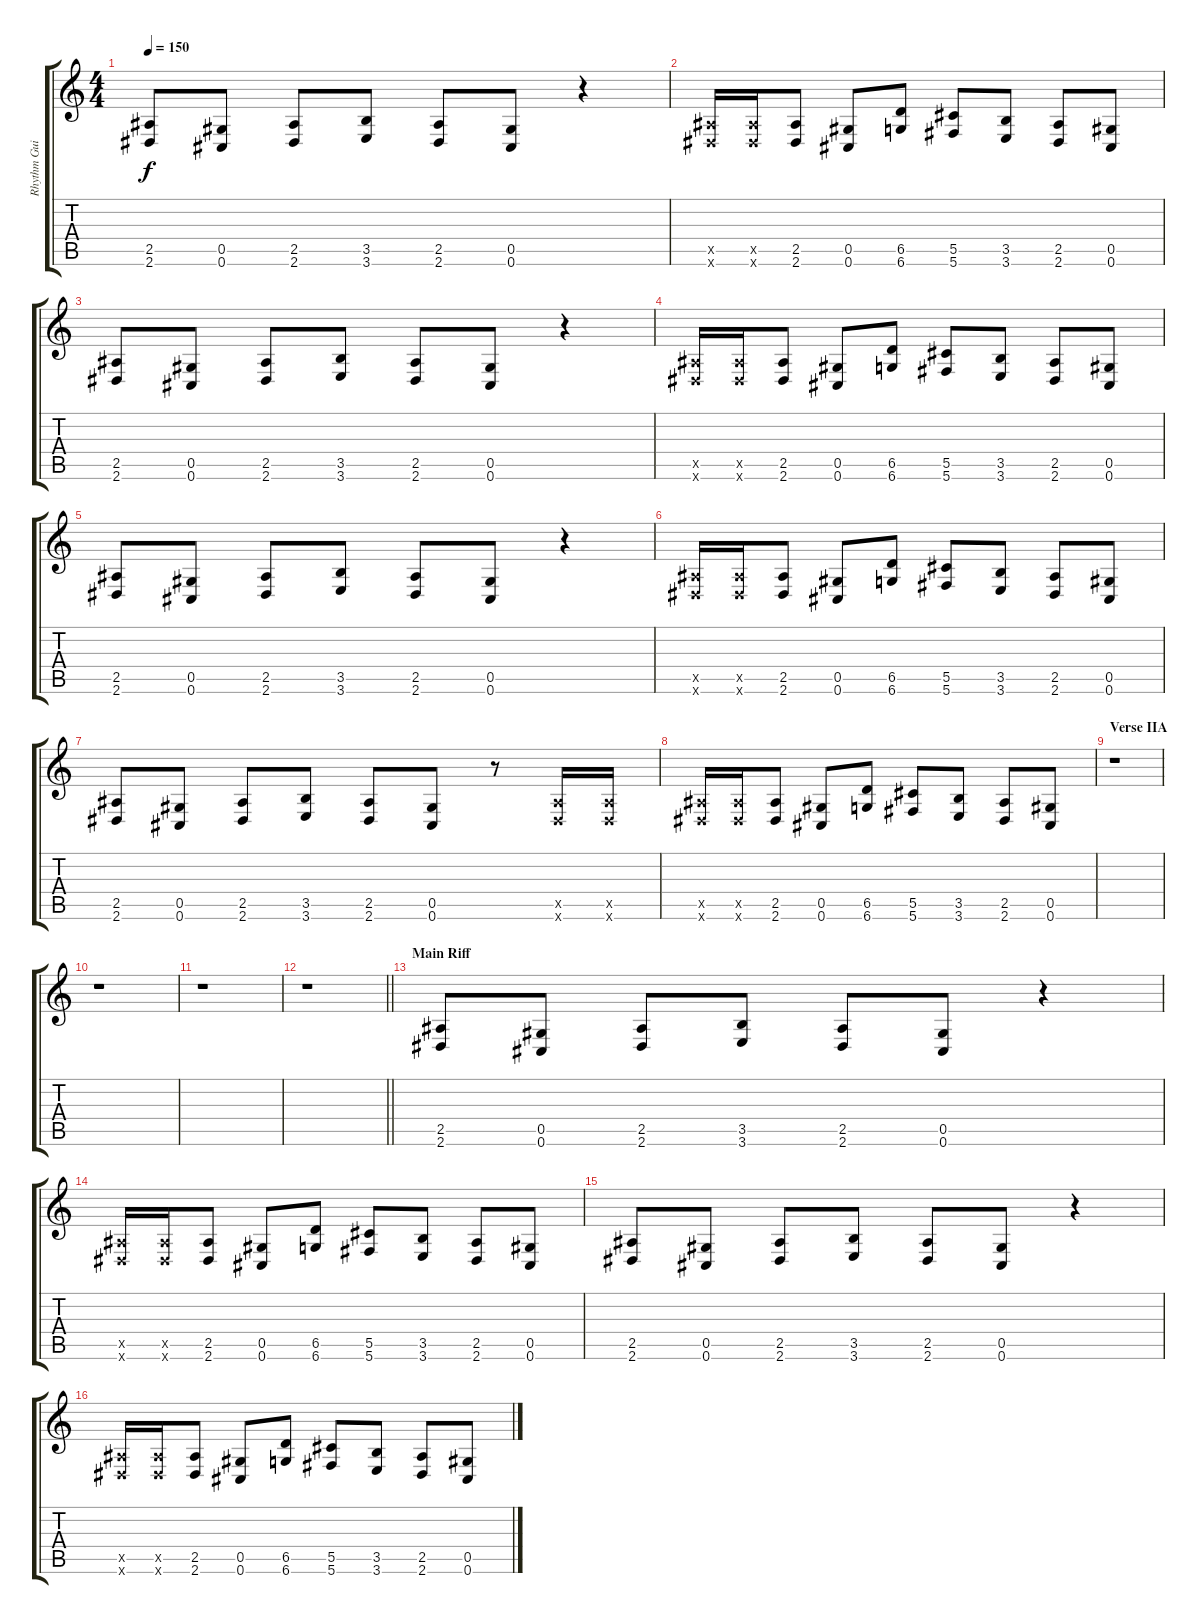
\track ("Rhythm Guitar I" "Rhythm Gui") {instrument distortionguitar}
\staff {score tabs}
\tuning (Eb4 Bb3 Gb3 Db3 Ab2 Db2) {hide}
\ts (4 4)
\tempo 150
\clef g2
\ks c
(2.5 2.6).8{dy f} (0.5 0.6).8 (2.5 2.6).8 (3.5 3.6).8 (2.5 2.6).8 (0.5 0.6).8 r.4 |
(2.5{x} 2.6{x}).16 (2.5{x} 2.6{x}).16 (2.5 2.6).8 (0.5 0.6).8 (6.5 6.6).8 (5.5 5.6).8 (3.5 3.6).8 (2.5 2.6).8 (0.5 0.6).8 |
(2.5 2.6).8 (0.5 0.6).8 (2.5 2.6).8 (3.5 3.6).8 (2.5 2.6).8 (0.5 0.6).8 r.4 |
(2.5{x} 2.6{x}).16 (2.5{x} 2.6{x}).16 (2.5 2.6).8 (0.5 0.6).8 (6.5 6.6).8 (5.5 5.6).8 (3.5 3.6).8 (2.5 2.6).8 (0.5 0.6).8 |
(2.5 2.6).8 (0.5 0.6).8 (2.5 2.6).8 (3.5 3.6).8 (2.5 2.6).8 (0.5 0.6).8 r.4 |
(2.5{x} 2.6{x}).16 (2.5{x} 2.6{x}).16 (2.5 2.6).8 (0.5 0.6).8 (6.5 6.6).8 (5.5 5.6).8 (3.5 3.6).8 (2.5 2.6).8 (0.5 0.6).8 |
(2.5 2.6).8 (0.5 0.6).8 (2.5 2.6).8 (3.5 3.6).8 (2.5 2.6).8 (0.5 0.6).8 r.8 (2.5{x} 2.6{x}).16 (2.5{x} 2.6{x}).16 |
(2.5{x} 2.6{x}).16 (2.5{x} 2.6{x}).16 (2.5 2.6).8 (0.5 0.6).8 (6.5 6.6).8 (5.5 5.6).8 (3.5 3.6).8 (2.5 2.6).8 (0.5 0.6).8 |
\section ("" "Verse IIA")
r.1 |
r.1 |
r.1 |
\barLineRight lightlight
r.1 |
\section ("" "Main Riff")
(2.5 2.6).8 (0.5 0.6).8 (2.5 2.6).8 (3.5 3.6).8 (2.5 2.6).8 (0.5 0.6).8 r.4 |
(2.5{x} 2.6{x}).16 (2.5{x} 2.6{x}).16 (2.5 2.6).8 (0.5 0.6).8 (6.5 6.6).8 (5.5 5.6).8 (3.5 3.6).8 (2.5 2.6).8 (0.5 0.6).8 |
(2.5 2.6).8 (0.5 0.6).8 (2.5 2.6).8 (3.5 3.6).8 (2.5 2.6).8 (0.5 0.6).8 r.4 |
(2.5{x} 2.6{x}).16 (2.5{x} 2.6{x}).16 (2.5 2.6).8 (0.5 0.6).8 (6.5 6.6).8 (5.5 5.6).8 (3.5 3.6).8 (2.5 2.6).8 (0.5 0.6).8
